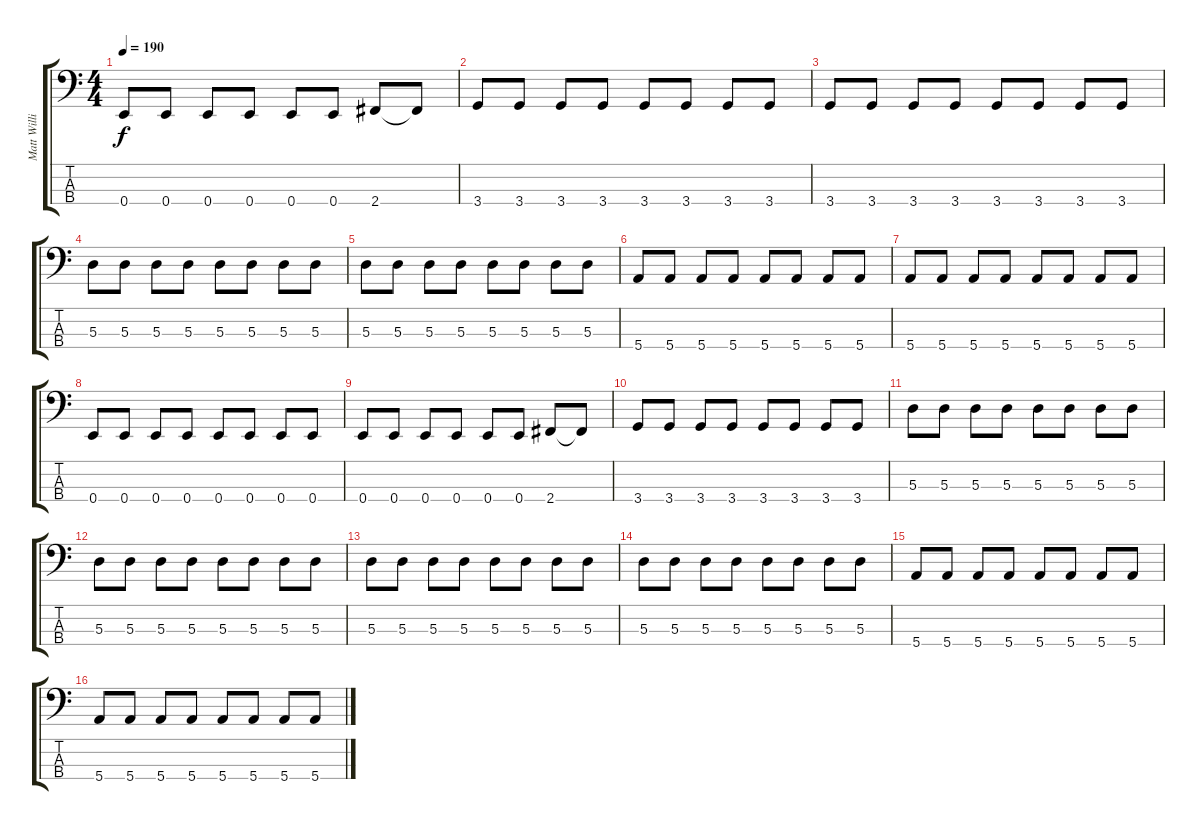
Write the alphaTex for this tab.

\track ("Matt Willis" "Matt Willi") {instrument electricbasspick}
\staff {score tabs}
\tuning (G2 D2 A1 E1) {hide}
\ts (4 4)
\tempo 190
\clef f4
\ks c
0.4.8{dy f} 0.4.8 0.4.8 0.4.8 0.4.8 0.4.8 2.4.8 2.4{t}.8 |
3.4.8 3.4.8 3.4.8 3.4.8 3.4.8 3.4.8 3.4.8 3.4.8 |
3.4.8 3.4.8 3.4.8 3.4.8 3.4.8 3.4.8 3.4.8 3.4.8 |
5.3.8 5.3.8 5.3.8 5.3.8 5.3.8 5.3.8 5.3.8 5.3.8 |
5.3.8 5.3.8 5.3.8 5.3.8 5.3.8 5.3.8 5.3.8 5.3.8 |
5.4.8 5.4.8 5.4.8 5.4.8 5.4.8 5.4.8 5.4.8 5.4.8 |
5.4.8 5.4.8 5.4.8 5.4.8 5.4.8 5.4.8 5.4.8 5.4.8 |
0.4.8 0.4.8 0.4.8 0.4.8 0.4.8 0.4.8 0.4.8 0.4.8 |
0.4.8 0.4.8 0.4.8 0.4.8 0.4.8 0.4.8 2.4.8 2.4{t}.8 |
3.4.8 3.4.8 3.4.8 3.4.8 3.4.8 3.4.8 3.4.8 3.4.8 |
5.3.8 5.3.8 5.3.8 5.3.8 5.3.8 5.3.8 5.3.8 5.3.8 |
5.3.8 5.3.8 5.3.8 5.3.8 5.3.8 5.3.8 5.3.8 5.3.8 |
5.3.8 5.3.8 5.3.8 5.3.8 5.3.8 5.3.8 5.3.8 5.3.8 |
5.3.8 5.3.8 5.3.8 5.3.8 5.3.8 5.3.8 5.3.8 5.3.8 |
5.4.8 5.4.8 5.4.8 5.4.8 5.4.8 5.4.8 5.4.8 5.4.8 |
5.4.8 5.4.8 5.4.8 5.4.8 5.4.8 5.4.8 5.4.8 5.4.8
